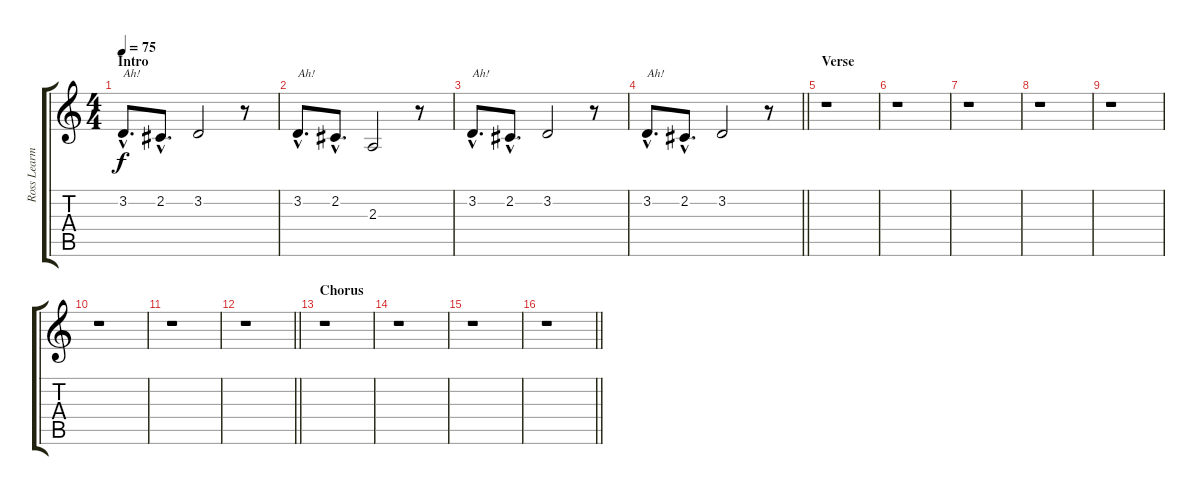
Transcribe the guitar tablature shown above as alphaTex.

\track ("Ross Learmonth (Backing Vocals)" "Ross Learm") {instrument flute}
\staff {score tabs}
\tuning (E4 B3 G3 D3 A2 E2) {hide}
\ts (4 4)
\section ("" "Intro")
\tempo 75
\clef g2
\ks c
3.2{hac}.8{d txt "Ah!" dy f instrument flute} 2.2{hac}.8{d} 3.2.2 r.8 |
3.2{hac}.8{d txt "Ah!"} 2.2{hac}.8{d} 2.3.2 r.8 |
3.2{hac}.8{d txt "Ah!"} 2.2{hac}.8{d} 3.2.2 r.8 |
\barLineRight lightlight
3.2{hac}.8{d txt "Ah!"} 2.2{hac}.8{d} 3.2.2 r.8 |
\section ("" "Verse")
r.1 |
r.1 |
r.1 |
r.1 |
r.1 |
r.1 |
r.1 |
\barLineRight lightlight
r.1 |
\section ("" "Chorus")
r.1 |
r.1 |
r.1 |
\barLineRight lightlight
r.1
